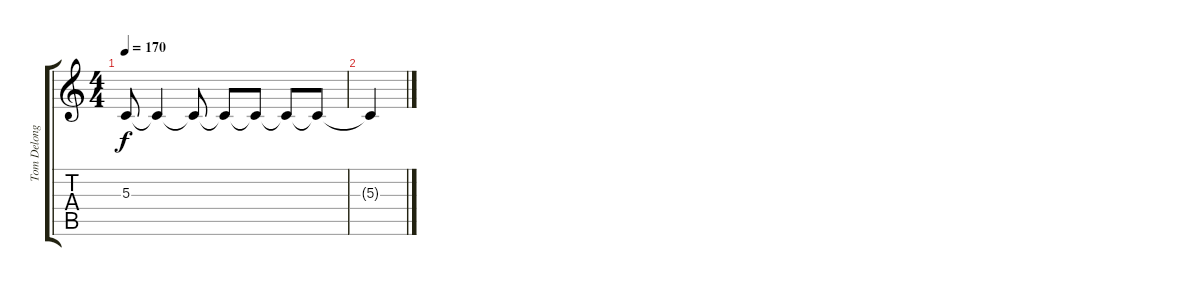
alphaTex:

\track ("Tom Delonge(Voice)" "Tom Delong") {instrument sopranosax}
\staff {score tabs}
\tuning (E4 B3 G3 D3 A2 E2) {hide}
\ts (4 4)
\tempo 170
\clef g2
\ks c
5.3{t}.8{dy f volume 8} 5.3{t}.4 5.3{t}.8 5.3{t}.8{volume 7} 5.3{t}.8 5.3{t}.8{volume 6} 5.3{t}.8 |
5.3{t}.4{volume 4}
